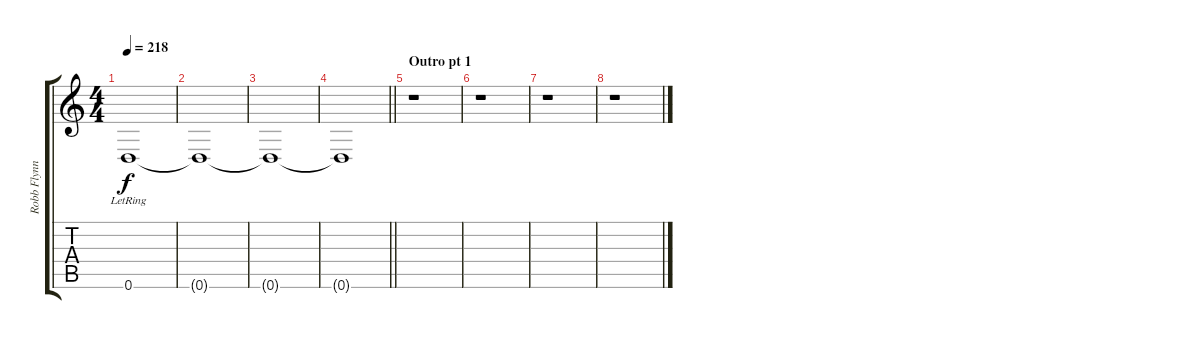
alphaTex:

\track ("Robb Flynn Cl" "Robb Flynn") {instrument electricguitarclean}
\staff {score tabs}
\tuning (D4 A3 F3 C3 G2 D2) {hide}
\ts (4 4)
\tempo 218
\clef g2
\ks c
0.6{lr}.1{dy f} |
0.6{t}.1 |
0.6{t}.1 |
\barLineRight lightlight
0.6{t}.1 |
\section ("" "Outro pt 1")
r.1 |
r.1 |
r.1 |
r.1
